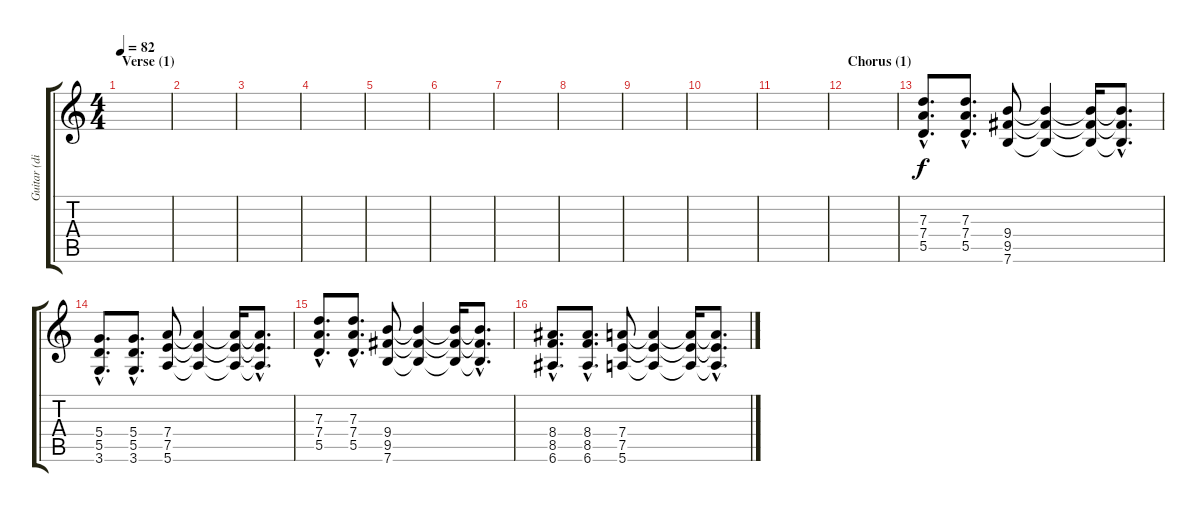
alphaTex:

\track ("Guitar (distortion)" "Guitar (di") {instrument overdrivenguitar}
\staff {score tabs}
\tuning (E4 B3 G3 D3 A2 E2) {hide}
\ts (4 4)
\section ("" "Verse (1)")
\tempo 82
\clef g2
\ks c
|
|
|
|
|
|
|
|
|
|
|
\section ("" "Chorus (1)")
|
(7.3{hac} 7.4{hac} 5.5{hac}).8{d} (7.3{hac} 7.4{hac} 5.5{hac}).8{d} (9.4 9.5 7.6).8 (9.4{t} 9.5{t} 7.6{t}).4 (9.4{t} 9.5{t} 7.6{t}).16 (9.4{hac t} 9.5{hac t} 7.6{hac t}).8{d} |
(5.4{hac} 5.5{hac} 3.6{hac}).8{d} (5.4{hac} 5.5{hac} 3.6{hac}).8{d} (7.4 7.5 5.6).8 (7.4{t} 7.5{t} 5.6{t}).4 (7.4{t} 7.5{t} 5.6{t}).16 (7.4{hac t} 7.5{hac t} 5.6{hac t}).8{d} |
(7.3{hac} 7.4{hac} 5.5{hac}).8{d} (7.3{hac} 7.4{hac} 5.5{hac}).8{d} (9.4 9.5 7.6).8 (9.4{t} 9.5{t} 7.6{t}).4 (9.4{t} 9.5{t} 7.6{t}).16 (9.4{hac t} 9.5{hac t} 7.6{hac t}).8{d} |
(8.4{hac} 8.5{hac} 6.6{hac}).8{d} (8.4{hac} 8.5{hac} 6.6{hac}).8{d} (7.4 7.5 5.6).8 (7.4{t} 7.5{t} 5.6{t}).4 (7.4{t} 7.5{t} 5.6{t}).16 (7.4{hac t} 7.5{hac t} 5.6{hac t}).8{d}
